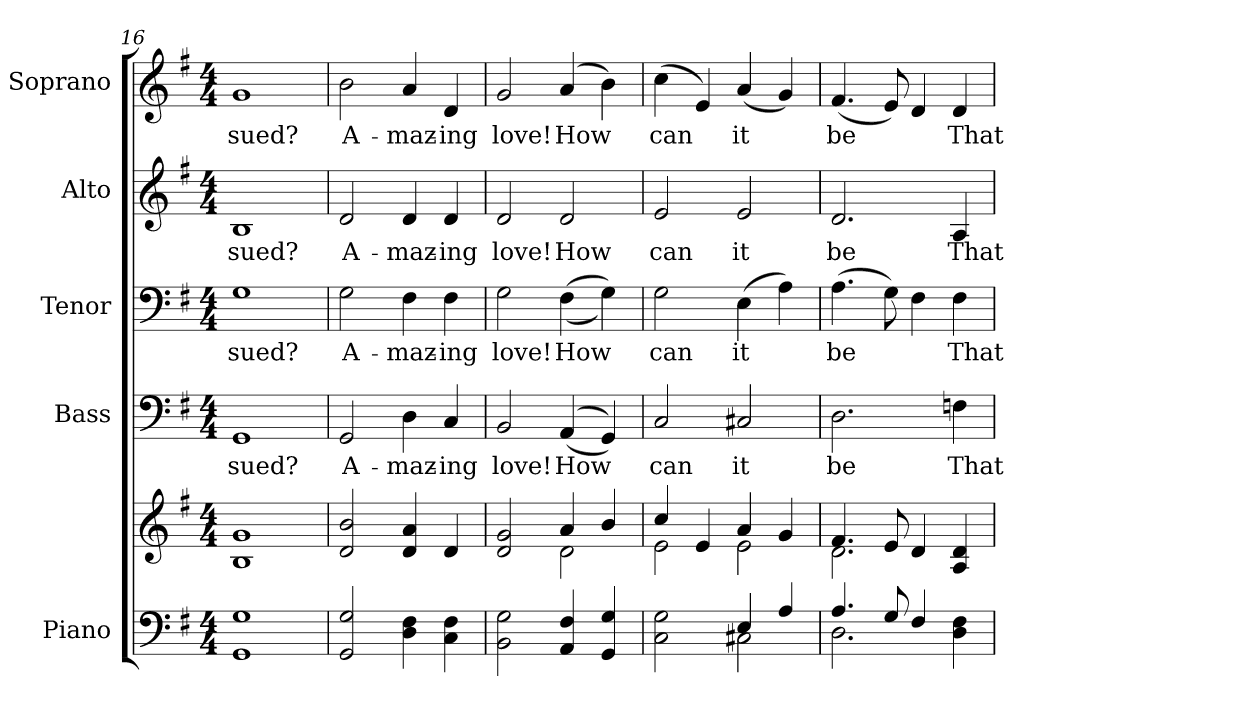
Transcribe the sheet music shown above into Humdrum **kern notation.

**kern	**kern	**kern	**text	**kern	**text	**kern	**text	**kern	**text
*part5	*part5	*part4	*part4	*part3	*part3	*part2	*part2	*part1	*part1
*staff6	*staff5	*staff4	*staff4	*staff3	*staff3	*staff2	*staff2	*staff1	*staff1
*I"Piano	*	*I"Bass	*	*I"Tenor	*	*I"Alto	*	*I"Soprano	*
*I'Pno.	*	*I'B.	*	*I'T.	*	*I'A.	*	*I'S.	*
*clefF4	*clefG2	*clefF4	*	*clefF4	*	*clefG2	*	*clefG2	*
*k[f#]	*k[f#]	*k[f#]	*	*k[f#]	*	*k[f#]	*	*k[f#]	*
*G:	*G:	*G:	*	*G:	*	*G:	*	*G:	*
*M4/4	*M4/4	*M4/4	*	*M4/4	*	*M4/4	*	*M4/4	*
=16	=16	=16	=16	=16	=16	=16	=16	=16	=16
!	!	!	!LO:LY:b:color=#000000	!	!	!	!	!	!
!	!	!	!	!	!LO:LY:b:color=#000000	!	!	!	!
!	!	!	!	!	!	!	!LO:LY:b:color=#000000	!	!
!	!	!	!	!	!	!	!	!	!LO:LY:b:color=#000000
1GGi 1Gi	1Bi 1gi	1GGi	-sued?	1Gi	-sued?	1Bi	-sued?	1gi	-sued?
!!LO:PB:g=z
=17	=17	=17	=17	=17	=17	=17	=17	=17	=17
!	!	!	!LO:LY:b:color=#000000	!	!	!	!	!	!
!	!	!	!	!	!LO:LY:b:color=#000000	!	!	!	!
!	!	!	!	!	!	!	!LO:LY:b:color=#000000	!	!
!	!	!	!	!	!	!	!	!	!LO:LY:b:color=#000000
2GGi/ 2Gi	2di/ 2bi	2GGi/	A-	2Gi\	A-	2di/	A-	2bi\	A-
!	!	!	!LO:LY:b:color=#000000	!	!	!	!	!	!
!	!	!	!	!	!LO:LY:b:color=#000000	!	!	!	!
!	!	!	!	!	!	!	!LO:LY:b:color=#000000	!	!
!	!	!	!	!	!	!	!	!	!LO:LY:b:color=#000000
4Di\ 4F#i	4di/ 4ai	4Di\	-maz-	4F#i\	-maz-	4di/	-maz-	4ai/	-maz-
!	!	!	!LO:LY:b:color=#000000	!	!	!	!	!	!
!	!	!	!	!	!LO:LY:b:color=#000000	!	!	!	!
!	!	!	!	!	!	!	!LO:LY:b:color=#000000	!	!
!	!	!	!	!	!	!	!	!	!LO:LY:b:color=#000000
4Ci\ 4F#i	4di/	4Ci/	-ing	4F#i\	-ing	4di/	-ing	4di/	-ing
=18	=18	=18	=18	=18	=18	=18	=18	=18	=18
*	*^	*	*	*	*	*	*	*	*
!	!	!	!	!LO:LY:b:color=#000000	!	!	!	!	!	!
!	!	!	!	!	!	!LO:LY:b:color=#000000	!	!	!	!
!	!	!	!	!	!	!	!	!LO:LY:b:color=#000000	!	!
!	!	!	!	!	!	!	!	!	!	!LO:LY:b:color=#000000
2BBi\ 2Gi	2di/ 2gi	2ryy	2BBi/	love!	2Gi\	love!	2di/	love!	2gi/	love!
!	!	!	!	!LO:LY:b:color=#000000	!	!	!	!	!	!
!	!	!	!	!	!	!LO:LY:b:color=#000000	!	!	!	!
!	!	!	!	!	!	!	!	!LO:LY:b:color=#000000	!	!
!	!	!	!	!	!	!	!	!	!	!LO:LY:b:color=#000000
4AAi/ 4F#i	4ai/	2di\	((4AAi/	How	((4F#i\	How	2di/	How	(4ai/	How
4GGi/ 4Gi	4bi/	.	4GGi/))	.	4Gi\))	.	.	.	4bi\)	.
=19	=19	=19	=19	=19	=19	=19	=19	=19	=19	=19
*^	*	*	*	*	*	*	*	*	*	*
!	!	!	!	!	!LO:LY:b:color=#000000	!	!	!	!	!	!
!	!	!	!	!	!	!	!LO:LY:b:color=#000000	!	!	!	!
!	!	!	!	!	!	!	!	!	!LO:LY:b:color=#000000	!	!
!	!	!	!	!	!	!	!	!	!	!	!LO:LY:b:color=#000000
2Ci\ 2Gi	2ryy	4cci/	2ei\	2Ci/	can	2Gi\	can	2ei/	can	(4cci\	can
.	.	4ei/	.	.	.	.	.	.	.	4ei/)	.
!	!	!	!	!	!LO:LY:b:color=#000000	!	!	!	!	!	!
!	!	!	!	!	!	!	!LO:LY:b:color=#000000	!	!	!	!
!	!	!	!	!	!	!	!	!	!LO:LY:b:color=#000000	!	!
!	!	!	!	!	!	!	!	!	!	!	!LO:LY:b:color=#000000
4Ei/	2C#Xi\	4ai/	2ei\	2C#Xi/	it	(4Ei\	it	2ei/	it	(4ai/	it
4Ai/	.	4gi/	.	.	.	4Ai\)	.	.	.	4gi/)	.
=20	=20	=20	=20	=20	=20	=20	=20	=20	=20	=20	=20
!	!	!	!	!	!LO:LY:b:color=#000000	!	!	!	!	!	!
!	!	!	!	!	!	!	!LO:LY:b:color=#000000	!	!	!	!
!	!	!	!	!	!	!	!	!	!LO:LY:b:color=#000000	!	!
!	!	!	!	!	!	!	!	!	!	!	!LO:LY:b:color=#000000
4.Ai/	2.Di\	4.f#i/	2.di\	2.Di\	be	(4.Ai\	be	2.di/	be	(4.f#i/	be
8Gi/	.	8ei/	.	.	.	8Gi\)	.	.	.	8ei/)	.
4F#i/	.	4di/	.	.	.	4F#i\	.	.	.	4di/	.
!	!	!	!	!	!LO:LY:b:color=#000000	!	!	!	!	!	!
!	!	!	!	!	!	!	!LO:LY:b:color=#000000	!	!	!	!
!	!	!	!	!	!	!	!	!	!LO:LY:b:color=#000000	!	!
!	!	!	!	!	!	!	!	!	!	!	!LO:LY:b:color=#000000
4Di\ 4F#i	4ryy	4Ai/ 4di	4ryy	4Fni\	That	4F#i\	That	4Ai/	That	4di/	That
*v	*v	*	*	*	*	*	*	*	*	*	*
*	*v	*v	*	*	*	*	*	*	*	*
=	=	=	=	=	=	=	=	=	=
*-	*-	*-	*-	*-	*-	*-	*-	*-	*-
